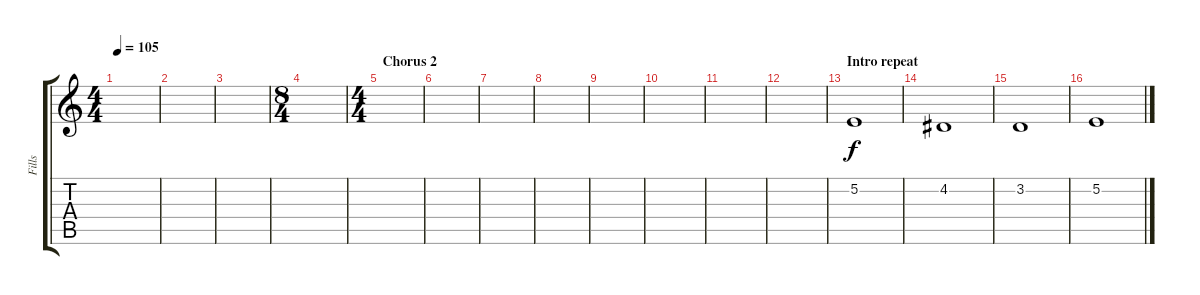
\track ("Fills" "Fills") {instrument stringensemble1}
\staff {score tabs}
\tuning (E4 B3 G3 D3 A2 E2) {hide}
\ts (4 4)
\tempo 105
\clef g2
\ks c
|
|
|
\ts (8 4)
|
\ts (4 4)
\section ("" "Chorus 2")
|
|
|
|
|
|
|
|
\section ("" "Intro repeat")
5.2.1 |
4.2.1 |
3.2.1 |
5.2.1
